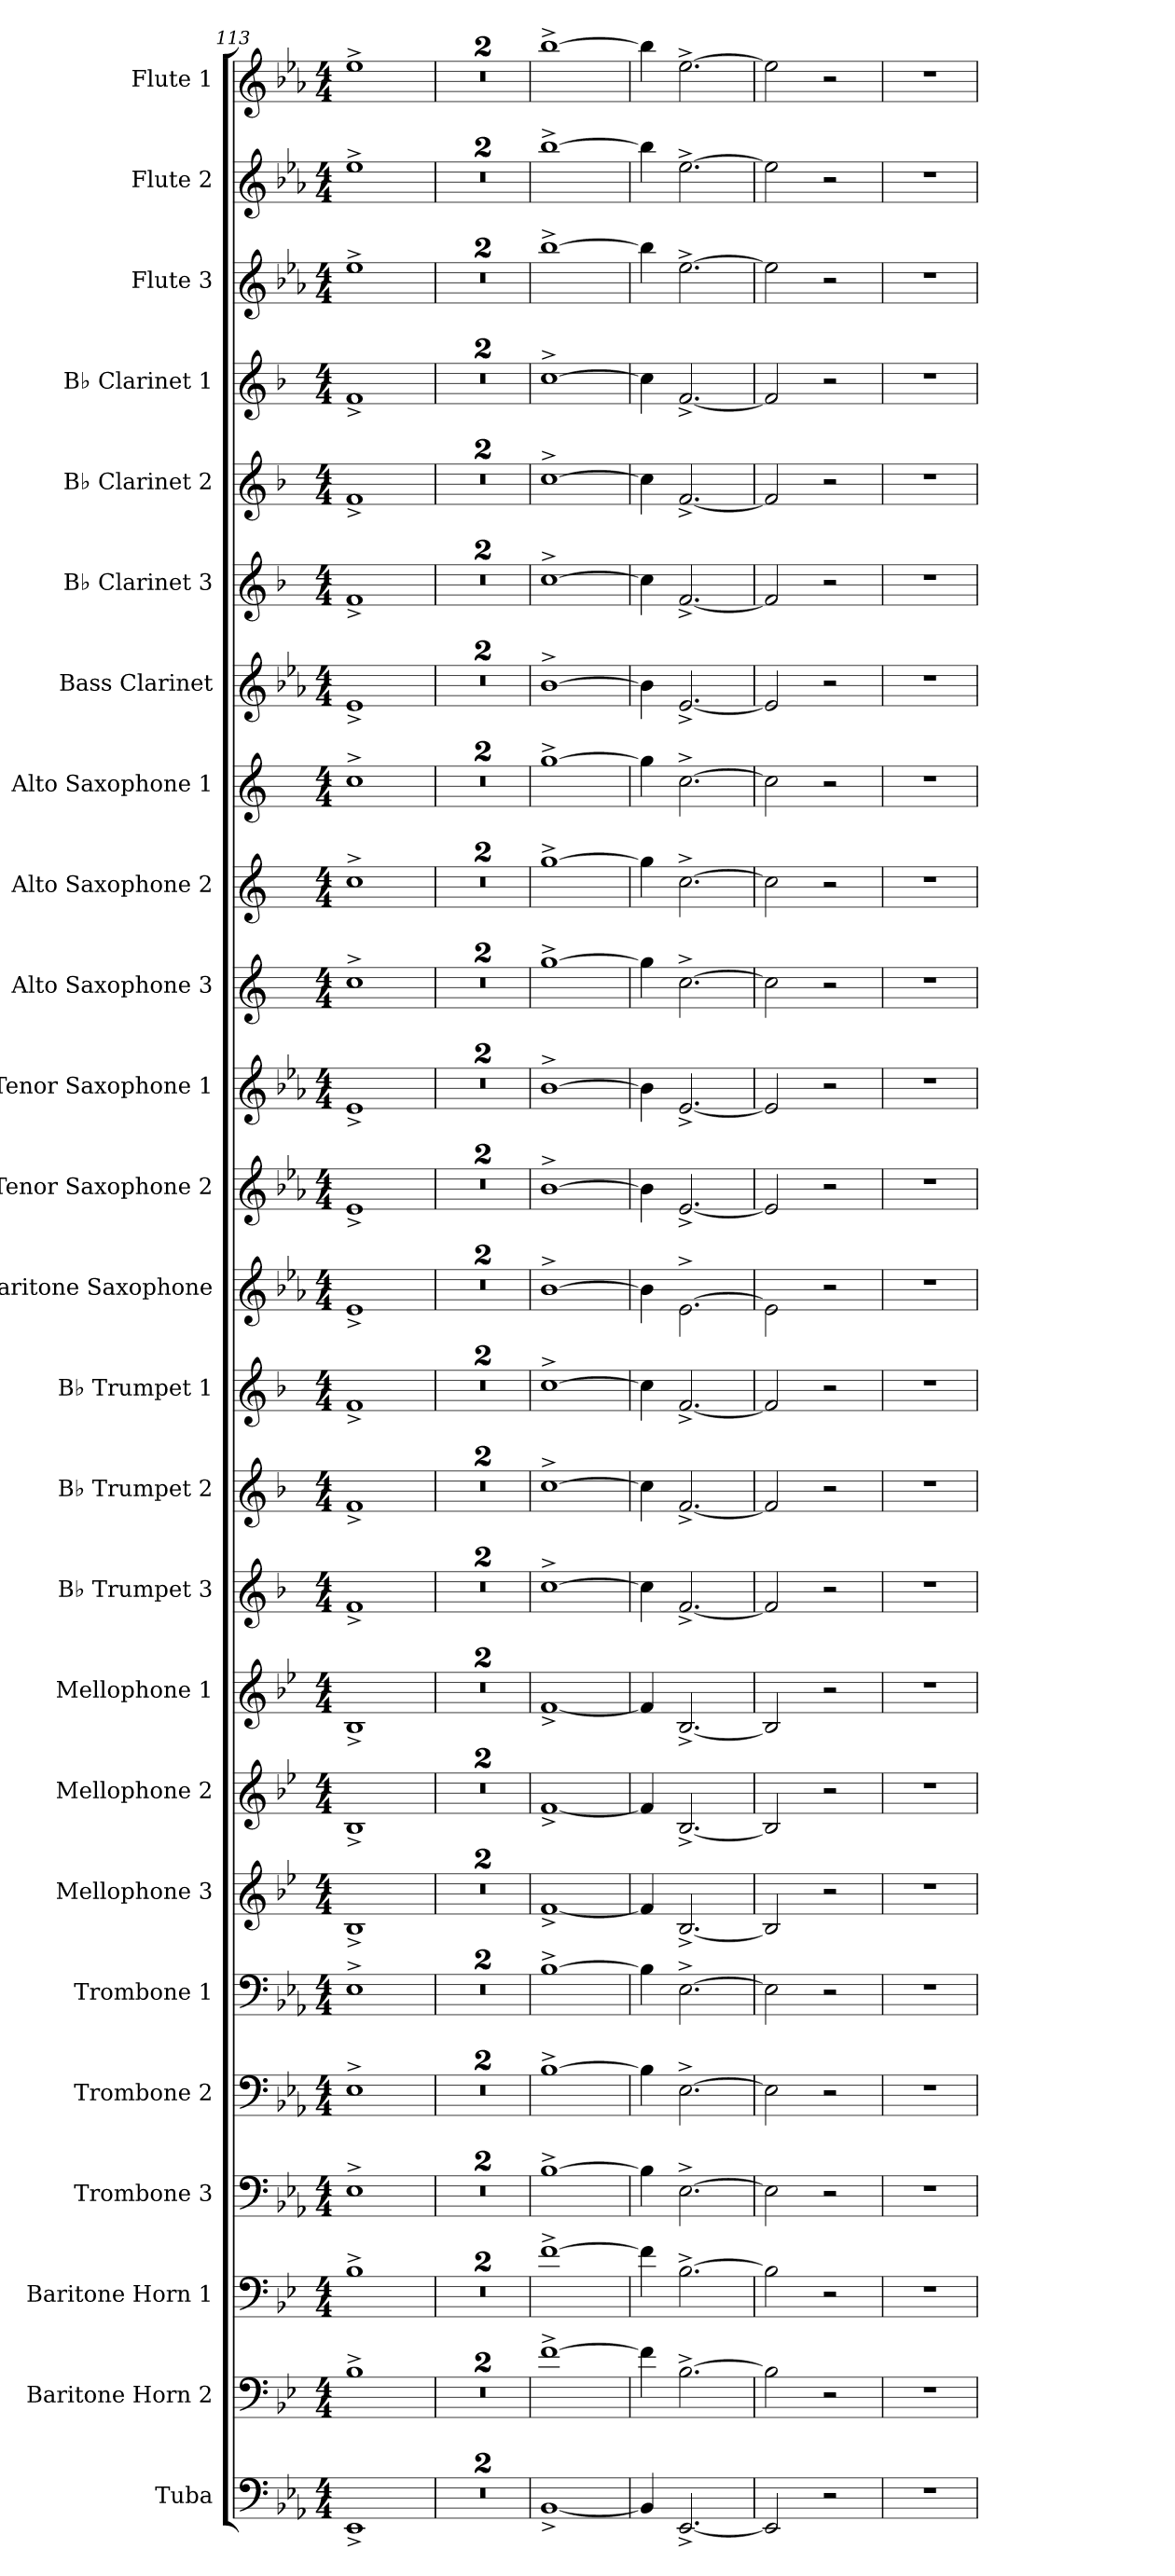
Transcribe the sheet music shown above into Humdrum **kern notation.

**kern	**kern	**kern	**kern	**kern	**kern	**kern	**kern	**kern	**kern	**kern	**kern	**kern	**kern	**kern	**kern	**kern	**kern	**kern	**kern	**kern	**kern	**kern	**kern	**kern
*part25	*part24	*part23	*part22	*part21	*part20	*part19	*part18	*part17	*part16	*part15	*part14	*part13	*part12	*part11	*part10	*part9	*part8	*part7	*part6	*part5	*part4	*part3	*part2	*part1
*staff25	*staff24	*staff23	*staff22	*staff21	*staff20	*staff19	*staff18	*staff17	*staff16	*staff15	*staff14	*staff13	*staff12	*staff11	*staff10	*staff9	*staff8	*staff7	*staff6	*staff5	*staff4	*staff3	*staff2	*staff1
*I"Tuba	*I"Baritone Horn 2	*I"Baritone Horn 1	*I"Trombone 3	*I"Trombone 2	*I"Trombone 1	*I"Mellophone 3	*I"Mellophone 2	*I"Mellophone 1	*I"B♭ Trumpet 3	*I"B♭ Trumpet 2	*I"B♭ Trumpet 1	*I"Baritone Saxophone	*I"Tenor Saxophone 2	*I"Tenor Saxophone 1	*I"Alto Saxophone 3	*I"Alto Saxophone 2	*I"Alto Saxophone 1	*I"Bass Clarinet	*I"B♭ Clarinet 3	*I"B♭ Clarinet 2	*I"B♭ Clarinet 1	*I"Flute 3	*I"Flute 2	*I"Flute 1
*I'Tba.	*I'Bar. Hn.	*I'Bar. Hn.	*I'Tbn.	*I'Tbn.	*I'Tbn.	*I'Mello	*I'Mello	*I'Mello	*I'B♭ Tpt.	*I'B♭ Tpt.	*I'B♭ Tpt.	*I'Bar. Sax.	*I'T. Sax.	*I'T. Sax.	*I'A. Sax.	*I'A. Sax.	*I'A. Sax.	*I'B. Cl.	*I'B♭ Cl.	*I'B♭ Cl.	*I'B♭ Cl.	*I'Fl.	*I'Fl.	*I'Fl.
*clefF4	*clefF4	*clefF4	*clefF4	*clefF4	*clefF4	*clefG2	*clefG2	*clefG2	*clefG2	*clefG2	*clefG2	*clefG2	*clefG2	*clefG2	*clefG2	*clefG2	*clefG2	*clefG2	*clefG2	*clefG2	*clefG2	*clefG2	*clefG2	*clefG2
*	*ITrd4c7	*ITrd4c7	*	*	*	*ITrd4c7	*ITrd4c7	*ITrd4c7	*ITrd1c2	*ITrd1c2	*ITrd1c2	*ITrd12c21	*ITrd8c14	*ITrd8c14	*ITrd5c9	*ITrd5c9	*ITrd5c9	*ITrd8c14	*ITrd1c2	*ITrd1c2	*ITrd1c2	*	*	*
*k[b-e-a-]	*k[b-e-a-]	*k[b-e-a-]	*k[b-e-a-]	*k[b-e-a-]	*k[b-e-a-]	*k[b-e-a-]	*k[b-e-a-]	*k[b-e-a-]	*k[b-e-a-]	*k[b-e-a-]	*k[b-e-a-]	*k[b-e-a-]	*k[b-e-a-]	*k[b-e-a-]	*k[b-e-a-]	*k[b-e-a-]	*k[b-e-a-]	*k[b-e-a-]	*k[b-e-a-]	*k[b-e-a-]	*k[b-e-a-]	*k[b-e-a-]	*k[b-e-a-]	*k[b-e-a-]
*M4/4	*M4/4	*M4/4	*M4/4	*M4/4	*M4/4	*M4/4	*M4/4	*M4/4	*M4/4	*M4/4	*M4/4	*M4/4	*M4/4	*M4/4	*M4/4	*M4/4	*M4/4	*M4/4	*M4/4	*M4/4	*M4/4	*M4/4	*M4/4	*M4/4
=113	=113	=113	=113	=113	=113	=113	=113	=113	=113	=113	=113	=113	=113	=113	=113	=113	=113	=113	=113	=113	=113	=113	=113	=113
1EE-^	1E-^	1E-^	1E-^	1E-^	1E-^	1E-^	1E-^	1E-^	1e-^	1e-^	1e-^	1E-^	1E-^	1E-^	1e-^	1e-^	1e-^	1E-^	1e-^	1e-^	1e-^	1ee-^	1ee-^	1ee-^
=114	=114	=114	=114	=114	=114	=114	=114	=114	=114	=114	=114	=114	=114	=114	=114	=114	=114	=114	=114	=114	=114	=114	=114	=114
1r	1r	1r	1r	1r	1r	1r	1r	1r	1r	1r	1r	1r	1r	1r	1r	1r	1r	1r	1r	1r	1r	1r	1r	1r
=115	=115	=115	=115	=115	=115	=115	=115	=115	=115	=115	=115	=115	=115	=115	=115	=115	=115	=115	=115	=115	=115	=115	=115	=115
1r	1r	1r	1r	1r	1r	1r	1r	1r	1r	1r	1r	1r	1r	1r	1r	1r	1r	1r	1r	1r	1r	1r	1r	1r
!!LO:PB:g=z
=116	=116	=116	=116	=116	=116	=116	=116	=116	=116	=116	=116	=116	=116	=116	=116	=116	=116	=116	=116	=116	=116	=116	=116	=116
[1BB-^	[1B-^	[1B-^	[1B-^	[1B-^	[1B-^	[1B-^	[1B-^	[1B-^	[1b-^	[1b-^	[1b-^	[1B-^	[1B-^	[1B-^	[1b-^	[1b-^	[1b-^	[1B-^	[1b-^	[1b-^	[1b-^	[1bb-^	[1bb-^	[1bb-^
=117	=117	=117	=117	=117	=117	=117	=117	=117	=117	=117	=117	=117	=117	=117	=117	=117	=117	=117	=117	=117	=117	=117	=117	=117
4BB-/]	4B-\]	4B-\]	4B-\]	4B-\]	4B-\]	4B-/]	4B-/]	4B-/]	4b-\]	4b-\]	4b-\]	4B-\]	4B-\]	4B-\]	4b-\]	4b-\]	4b-\]	4B-\]	4b-\]	4b-\]	4b-\]	4bb-\]	4bb-\]	4bb-\]
[2.EE-^/	[2.E-^\	[2.E-^\	[2.E-^\	[2.E-^\	[2.E-^\	[2.E-^/	[2.E-^/	[2.E-^/	[2.e-^/	[2.e-^/	[2.e-^/	[2.E-^\	[2.E-^/	[2.E-^/	[2.e-^\	[2.e-^\	[2.e-^\	[2.E-^/	[2.e-^/	[2.e-^/	[2.e-^/	[2.ee-^\	[2.ee-^\	[2.ee-^\
=118	=118	=118	=118	=118	=118	=118	=118	=118	=118	=118	=118	=118	=118	=118	=118	=118	=118	=118	=118	=118	=118	=118	=118	=118
2EE-/]	2E-\]	2E-\]	2E-\]	2E-\]	2E-\]	2E-/]	2E-/]	2E-/]	2e-/]	2e-/]	2e-/]	2E-\]	2E-/]	2E-/]	2e-\]	2e-\]	2e-\]	2E-/]	2e-/]	2e-/]	2e-/]	2ee-\]	2ee-\]	2ee-\]
2r	2r	2r	2r	2r	2r	2r	2r	2r	2r	2r	2r	2r	2r	2r	2r	2r	2r	2r	2r	2r	2r	2r	2r	2r
=119	=119	=119	=119	=119	=119	=119	=119	=119	=119	=119	=119	=119	=119	=119	=119	=119	=119	=119	=119	=119	=119	=119	=119	=119
1r	1r	1r	1r	1r	1r	1r	1r	1r	1r	1r	1r	1r	1r	1r	1r	1r	1r	1r	1r	1r	1r	1r	1r	1r
=	=	=	=	=	=	=	=	=	=	=	=	=	=	=	=	=	=	=	=	=	=	=	=	=
*-	*-	*-	*-	*-	*-	*-	*-	*-	*-	*-	*-	*-	*-	*-	*-	*-	*-	*-	*-	*-	*-	*-	*-	*-
